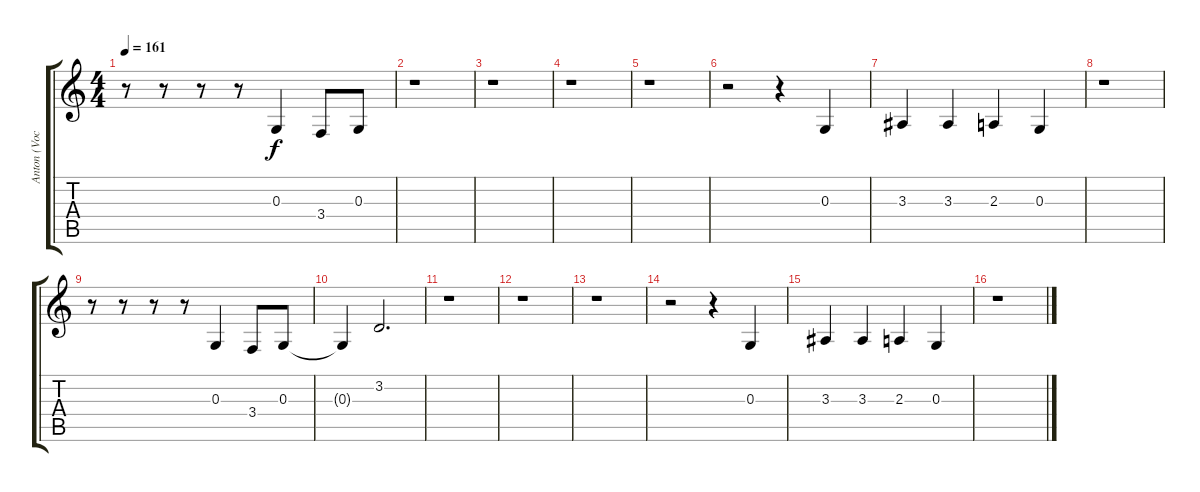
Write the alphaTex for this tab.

\track ("Anton (Vocals)" "Anton (Voc") {instrument acousticgrandpiano}
\staff {score tabs}
\tuning (E4 B3 G3 D3 A2 E2) {hide}
\ts (4 4)
\tempo 161
\clef g2
\ks c
r.8{dy f} r.8 r.8 r.8 0.3.4 3.4.8 0.3.8 |
r.1 |
r.1 |
r.1 |
r.1 |
r.2 r.4 0.3.4 |
3.3.4 3.3.4 2.3.4 0.3.4 |
r.1 |
r.8 r.8 r.8 r.8 0.3.4 3.4.8 0.3.8 |
0.3{t}.4 3.2.2{d} |
r.1 |
r.1 |
r.1 |
r.2 r.4 0.3.4 |
3.3.4 3.3.4 2.3.4 0.3.4 |
r.1
